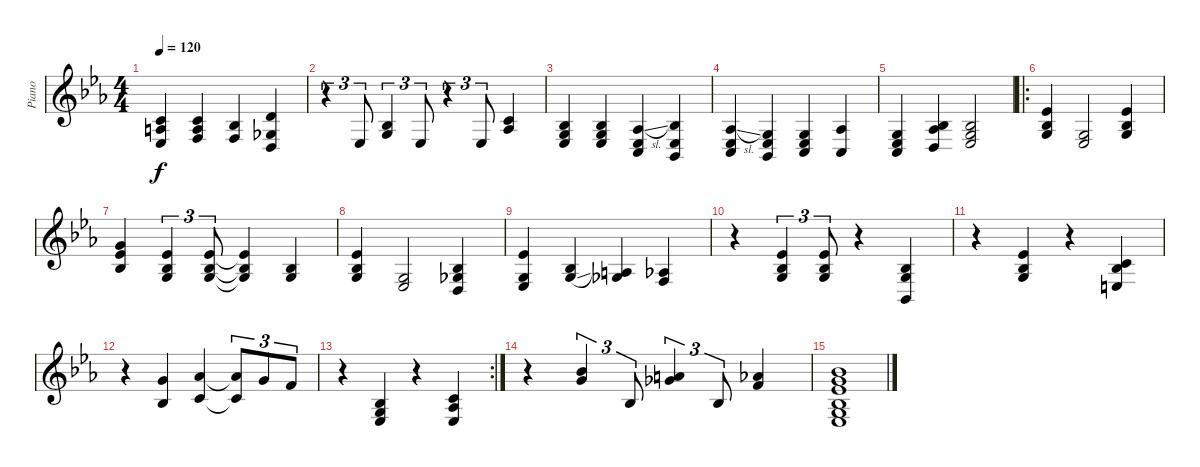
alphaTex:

\track ("Piano" "Piano") {instrument acousticgrandpiano}
\staff {score}
\tuning (E4 B3 G3 D3 A2 E2) {hide}
\ts (4 4)
\tempo 120
\clef g2
\ks eb
(1.2 2.3 1.4).4{dy f} (1.2 2.3 3.4).4 (3.3 3.4).4 (3.2 0.4 9.5).4 |
r.4{tu (3 2)} 1.4.8{tu (3 2)} (0.3 8.4).4{tu (3 2)} 1.4.8{tu (3 2)} r.4{tu (3 2)} 1.4.8{tu (3 2)} (1.2 1.3).4 |
(0.3 1.4 13.5).4 (3.3 5.4 6.5).4 (1.3{sl} 1.4 3.5).4 (3.3 1.4 1.5).4 |
(1.3{sl} 1.4 3.5).4 (0.3 1.4 1.5).4 (0.3 1.4 3.5).4 (1.3 3.5).4 |
(0.3 1.4 3.5).4 (1.3 0.4 13.5).4 (3.3 5.4 6.5).2 |
\ro
(4.2 0.3 8.4).4 (0.3 1.4).2 (4.2 0.3 8.4).4 |
(3.1 4.2 3.3).4 (4.2 0.3 8.4).4{tu (3 2)} (4.2 3.3 5.4).8{tu (3 2)} (4.2{t} 3.3{t} 5.4{t}).4 (0.3 8.4).4 |
(4.2 3.3 5.4).4 (0.3 1.4).2 (3.3 0.4 9.5).4 |
(4.2 0.3 1.4).4 (0.3{sl} 8.4).4 (2.3 4.4).4 (1.3 3.4).4 |
r.4 (4.2 3.3 5.4).4{tu (3 2)} (4.2 0.3 8.4).8{tu (3 2)} r.4 (0.3 8.4 1.5).4 |
r.4 (4.2 0.3 8.4).4 r.4 (1.2 3.3 2.4).4 |
r.4 (3.1 3.3).4 (4.1 1.2).4 (4.1{t} 1.2{t}).8{tu (3 2)} 3.1.8{tu (3 2)} 1.1.8{tu (3 2)} |
\rc 2
r.4 (0.3 1.4 13.5).4 r.4 (1.2 1.3 1.4).4 |
r.4 (3.1 11.2).4{tu (3 2)} 3.3.8{tu (3 2)} (2.1 10.2).4{tu (3 2)} 3.3.8{tu (3 2)} (1.1 9.2).4 |
(3.1 4.2 15.3 1.4 10.5 18.6).1
